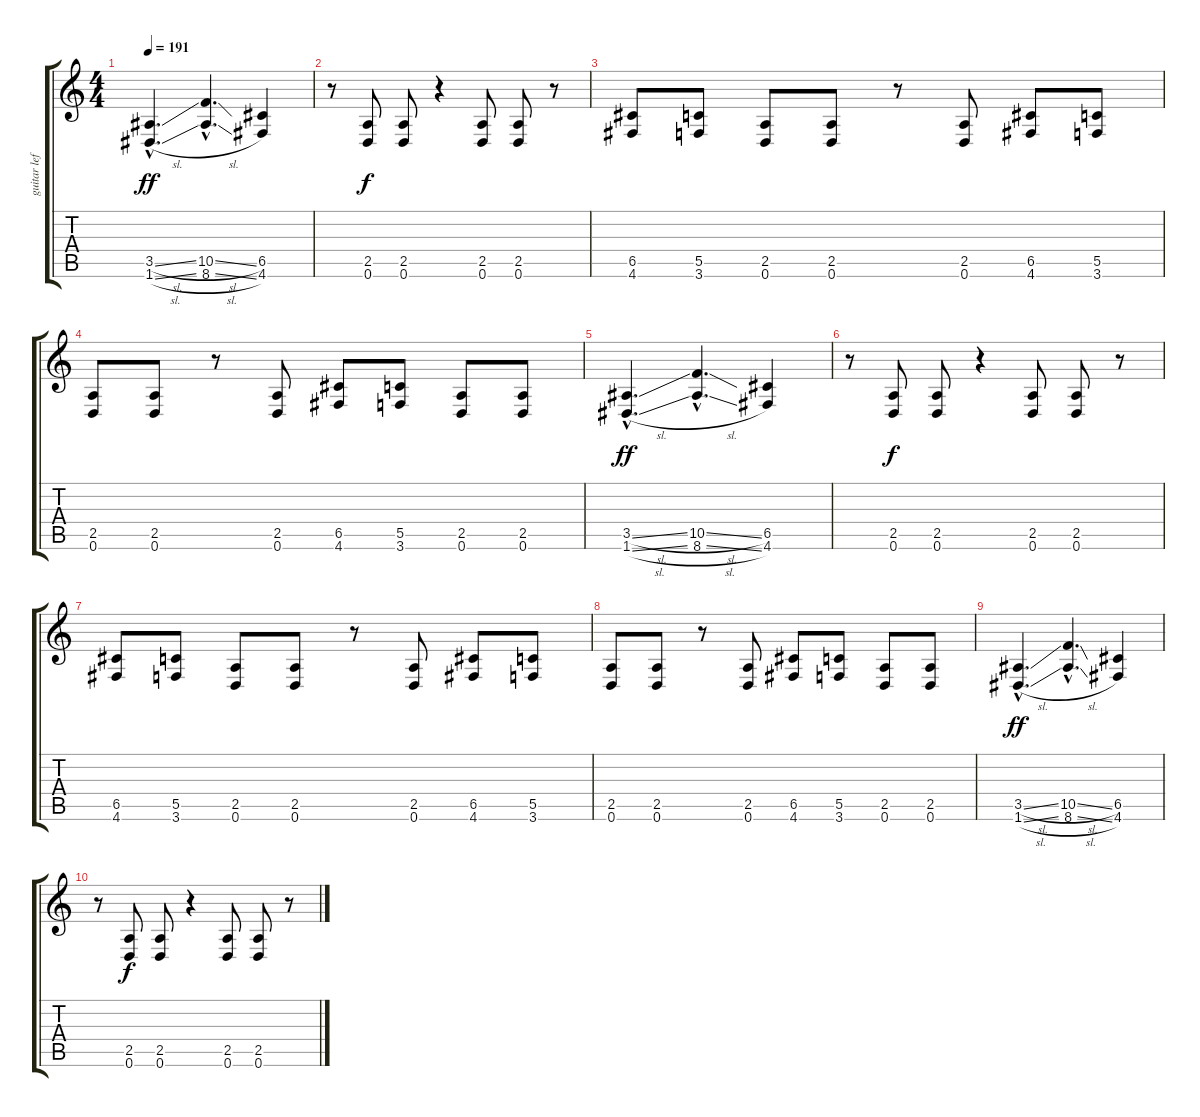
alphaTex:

\track ("guitar left" "guitar lef") {instrument distortionguitar}
\staff {score tabs}
\tuning (D4 A3 F3 C3 G2 D2) {hide}
\ts (4 4)
\tempo 191
\clef g2
\ks c
(3.5{sl hac} 1.6{sl hac}).4{d dy ff} (10.5{sl hac} 8.6{sl hac}).4{d} (6.5 4.6).4 |
r.8 (2.5 0.6).8{dy f} (2.5 0.6).8 r.4 (2.5 0.6).8 (2.5 0.6).8 r.8 |
(6.5 4.6).8 (5.5 3.6).8 (2.5 0.6).8 (2.5 0.6).8 r.8 (2.5 0.6).8 (6.5 4.6).8 (5.5 3.6).8 |
(2.5 0.6).8 (2.5 0.6).8 r.8 (2.5 0.6).8 (6.5 4.6).8 (5.5 3.6).8 (2.5 0.6).8 (2.5 0.6).8 |
(3.5{sl hac} 1.6{sl hac}).4{d dy ff} (10.5{sl hac} 8.6{sl hac}).4{d} (6.5 4.6).4 |
r.8 (2.5 0.6).8{dy f} (2.5 0.6).8 r.4 (2.5 0.6).8 (2.5 0.6).8 r.8 |
(6.5 4.6).8 (5.5 3.6).8 (2.5 0.6).8 (2.5 0.6).8 r.8 (2.5 0.6).8 (6.5 4.6).8 (5.5 3.6).8 |
(2.5 0.6).8 (2.5 0.6).8 r.8 (2.5 0.6).8 (6.5 4.6).8 (5.5 3.6).8 (2.5 0.6).8 (2.5 0.6).8 |
(3.5{sl hac} 1.6{sl hac}).4{d dy ff} (10.5{sl hac} 8.6{sl hac}).4{d} (6.5 4.6).4 |
r.8 (2.5 0.6).8{dy f} (2.5 0.6).8 r.4 (2.5 0.6).8 (2.5 0.6).8 r.8
